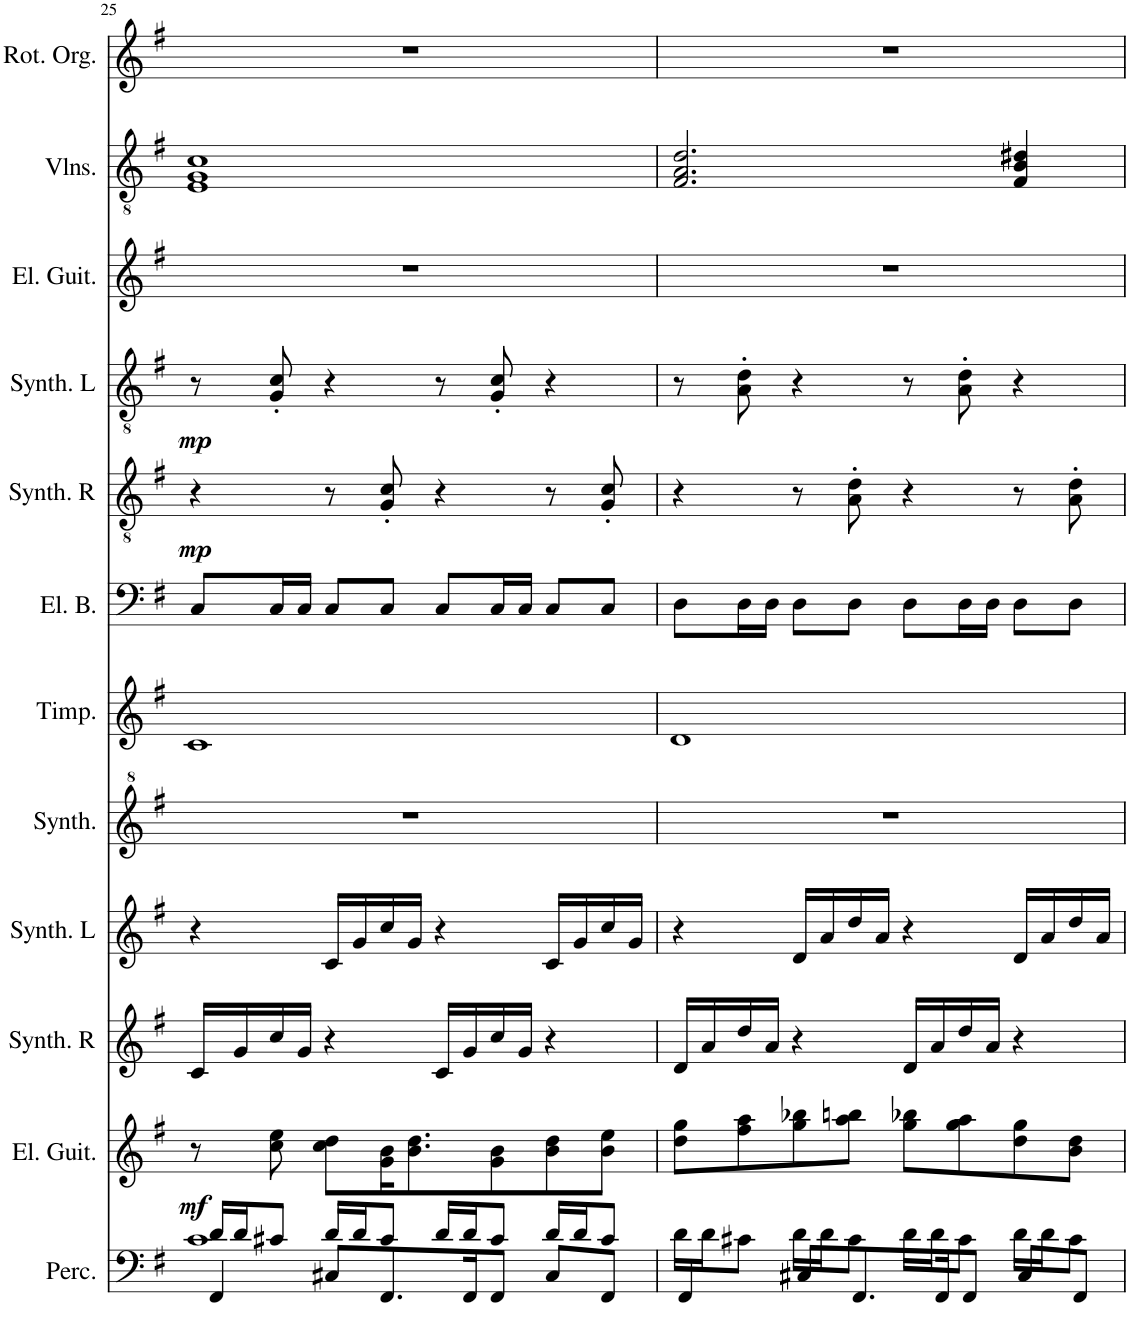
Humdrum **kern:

**kern	**kern	**dynam	**kern	**kern	**kern	**kern	**kern	**kern	**dynam	**kern	**dynam	**kern	**kern	**kern
*part12	*part11	*part11	*part10	*part9	*part8	*part7	*part6	*part5	*part5	*part4	*part4	*part3	*part2	*part1
*staff12	*staff11	*staff11	*staff10	*staff9	*staff8	*staff7	*staff6	*staff5	*staff5	*staff4	*staff4	*staff3	*staff2	*staff1
*I"パーカッション	*I"エレキギター	*	*I"矩形波 R	*I"矩形波 L	*I"正弦波	*I"ティンパニ	*I"エレキベース	*I"矩形波 R	*	*I"矩形波 L	*	*I"エレキギター	*I"ヴァイオリン	*I"ロータリーオルガン
!!LO:PB:g=z
*clefF4	*clefG2	*	*clefG2	*clefG2	*clefG^2	*clefG2	*clefF4	*clefGv2	*	*clefGv2	*	*clefG2	*clefGv2	*clefG2
*k[f#]	*k[f#]	*	*k[f#]	*k[f#]	*k[f#]	*k[f#]	*k[f#]	*k[f#]	*	*k[f#]	*	*k[f#]	*k[f#]	*k[f#]
*M4/4	*M4/4	*	*M4/4	*M4/4	*M4/4	*M4/4	*M4/4	*M4/4	*	*M4/4	*	*M4/4	*M4/4	*M4/4
=25	=25	=25	=25	=25	=25	=25	=25	=25	=25	=25	=25	=25	=25	=25
*^	*	*	*	*	*	*	*	*	*	*	*	*	*	*
*	*^	*	*	*	*	*	*	*	*	*	*	*	*	*	*
!	!	!	!	!LO:DY:b	!	!	!	!	!	!	!LO:DY:b	!	!LO:DY:b	!	!	!
4FF#/	1c	16d/LL	8r	mf	16c/LL	4r	1r	1c	8C/L	4r	mp	8r	mp	1r	1E 1G 1c	1r
.	.	16d/J	.	.	16g/	.	.	.	.	.	.	.	.	.	.	.
.	.	8c#X/J	8cc\ 8ee\	.	16cc/	.	.	.	16C/L	.	.	8G/' 8c/'	.	.	.	.
.	.	.	.	.	16g/JJ	.	.	.	16C/JJ	.	.	.	.	.	.	.
8C#X/L	.	16d/LL	8cc\ 8dd\L	.	4r	16c/LL	.	.	8C/L	8r	.	4r	.	.	.	.
.	.	16d/J	.	.	.	16g/	.	.	.	.	.	.	.	.	.	.
8.FF#/	.	8c#/J	16g\ 16b\K	.	.	16cc/	.	.	8C/J	8G/' 8c/'	.	.	.	.	.	.
.	.	.	8.b\ 8.dd\	.	.	16g/JJ	.	.	.	.	.	.	.	.	.	.
.	.	16d/LL	.	.	16c/LL	4r	.	.	8C/L	4r	.	8r	.	.	.	.
16FF#/K	.	16d/J	.	.	16g/	.	.	.	.	.	.	.	.	.	.	.
8FF#/J	.	8c#/J	8g\ 8b\	.	16cc/	.	.	.	16C/L	.	.	8G/' 8c/'	.	.	.	.
.	.	.	.	.	16g/JJ	.	.	.	16C/JJ	.	.	.	.	.	.	.
8C#/L	.	16d/LL	8b\ 8dd\	.	4r	16c/LL	.	.	8C/L	8r	.	4r	.	.	.	.
.	.	16d/J	.	.	.	16g/	.	.	.	.	.	.	.	.	.	.
8FF#/J	.	8c#/J	8b\ 8ee\J	.	.	16cc/	.	.	8C/J	8G/' 8c/'	.	.	.	.	.	.
.	.	.	.	.	.	16g/JJ	.	.	.	.	.	.	.	.	.	.
*	*v	*v	*	*	*	*	*	*	*	*	*	*	*	*	*	*
=26	=26	=26	=26	=26	=26	=26	=26	=26	=26	=26	=26	=26	=26	=26	=26
4FF#/	16d\LL	8dd\ 8gg\L	.	16d/LL	4r	1r	1d	8D\L	4r	.	8r	.	1r	2.F#/ 2.A/ 2.d/	1r
.	16d\J	.	.	16a/	.	.	.	.	.	.	.	.	.	.	.
.	8c#X\J	8ff#\ 8aa\	.	16dd/	.	.	.	16D\L	.	.	8A\' 8d\'	.	.	.	.
.	.	.	.	16a/JJ	.	.	.	16D\JJ	.	.	.	.	.	.	.
8C#X/L	16d\LL	8gg\ 8bb-X\	.	4r	16d/LL	.	.	8D\L	8r	.	4r	.	.	.	.
.	16d\J	.	.	.	16a/	.	.	.	.	.	.	.	.	.	.
8.FF#/	8c#\J	8aa\ 8bbn\J	.	.	16dd/	.	.	8D\J	8A\' 8d\'	.	.	.	.	.	.
.	.	.	.	.	16a/JJ	.	.	.	.	.	.	.	.	.	.
.	16d\LL	8gg\ 8bb-X\L	.	16d/LL	4r	.	.	8D\L	4r	.	8r	.	.	.	.
16FF#/K	16d\J	.	.	16a/	.	.	.	.	.	.	.	.	.	.	.
8FF#/J	8c#\J	8gg\ 8aa\	.	16dd/	.	.	.	16D\L	.	.	8A\' 8d\'	.	.	.	.
.	.	.	.	16a/JJ	.	.	.	16D\JJ	.	.	.	.	.	.	.
8C#/L	16d\LL	8dd\ 8gg\	.	4r	16d/LL	.	.	8D\L	8r	.	4r	.	.	4F#/ 4B/ 4d#X/	.
.	16d\J	.	.	.	16a/	.	.	.	.	.	.	.	.	.	.
8FF#/J	8c#\J	8b\ 8dd\J	.	.	16dd/	.	.	8D\J	8A\' 8d\'	.	.	.	.	.	.
.	.	.	.	.	16a/JJ	.	.	.	.	.	.	.	.	.	.
*v	*v	*	*	*	*	*	*	*	*	*	*	*	*	*	*
=	=	=	=	=	=	=	=	=	=	=	=	=	=	=
*-	*-	*-	*-	*-	*-	*-	*-	*-	*-	*-	*-	*-	*-	*-
